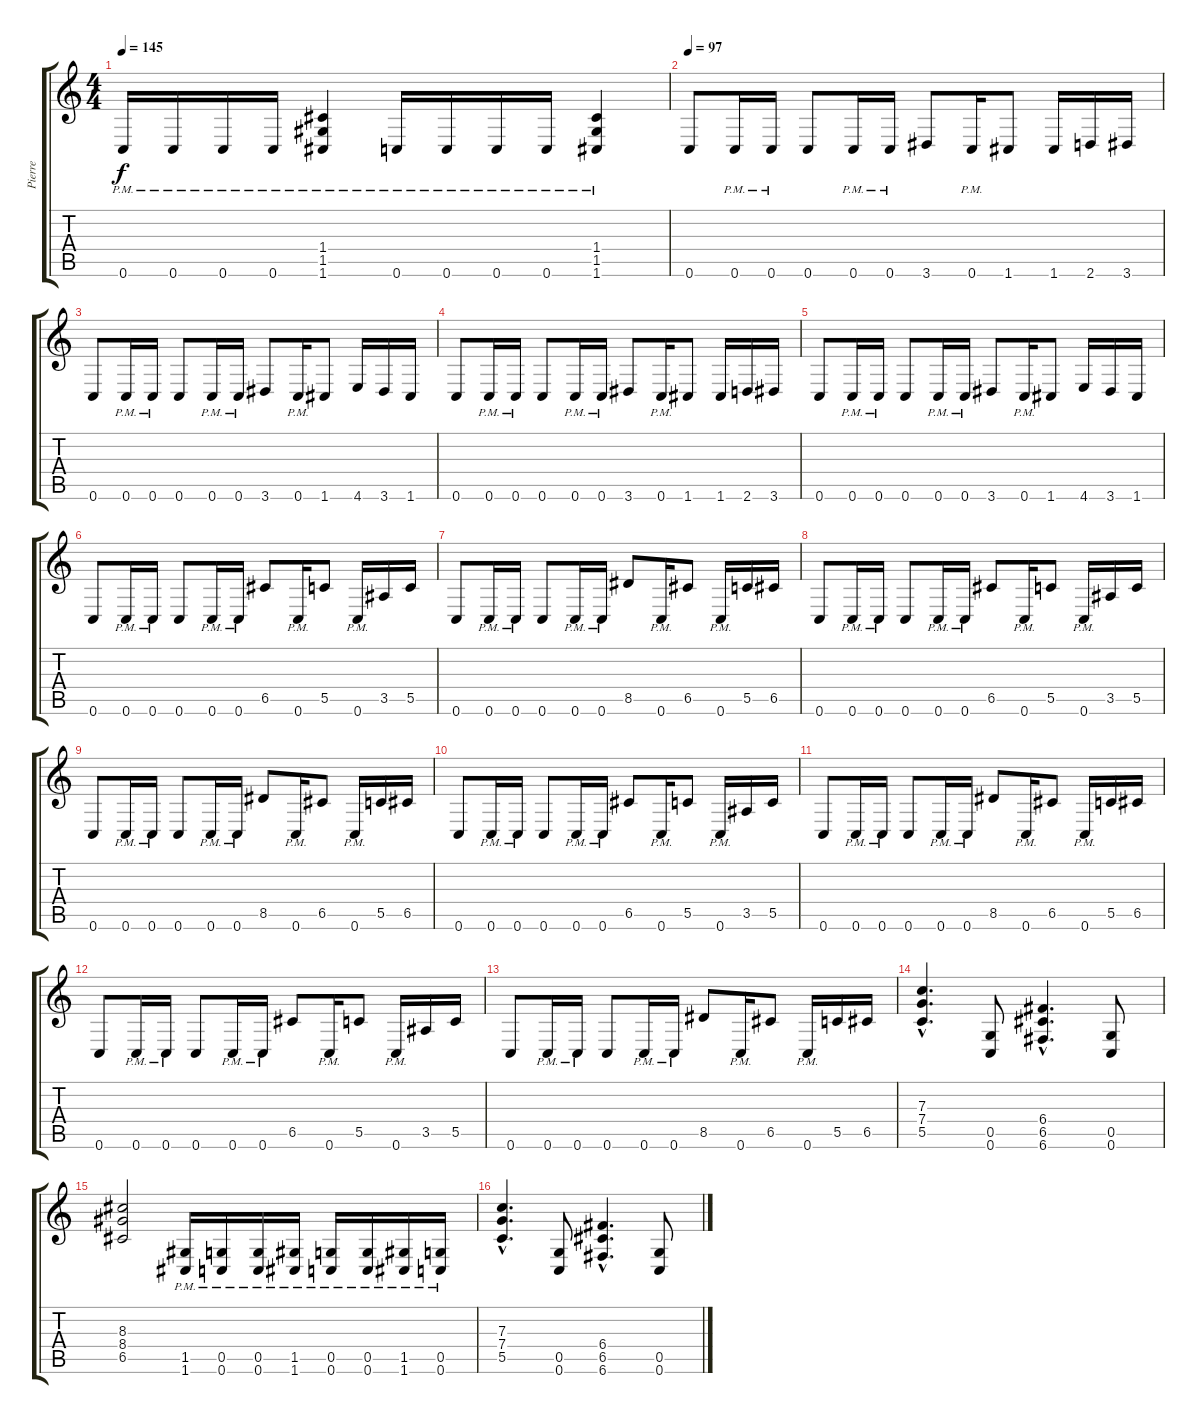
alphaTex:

\track ("Pierre" "Pierre") {instrument distortionguitar}
\staff {score tabs}
\tuning (D4 A3 F3 C3 G2 C2) {hide}
\ts (4 4)
\tempo 145
\clef g2
\ks c
0.6{pm}.16{dy f} 0.6{pm}.16 0.6{pm}.16 0.6{pm}.16 (1.4 1.5 1.6{pm}).4 0.6{pm}.16 0.6{pm}.16 0.6{pm}.16 0.6{pm}.16 (1.4 1.5 1.6{pm}).4 |
\section ("" "")
\tempo 97
0.6.8 0.6{pm}.16 0.6{pm}.16 0.6.8 0.6{pm}.16 0.6{pm}.16 3.6.8 0.6{pm}.16 1.6.8 1.6.16 2.6.16 3.6.16 |
0.6.8 0.6{pm}.16 0.6{pm}.16 0.6.8 0.6{pm}.16 0.6{pm}.16 3.6.8 0.6{pm}.16 1.6.8 4.6.16 3.6.16 1.6.16 |
0.6.8 0.6{pm}.16 0.6{pm}.16 0.6.8 0.6{pm}.16 0.6{pm}.16 3.6.8 0.6{pm}.16 1.6.8 1.6.16 2.6.16 3.6.16 |
0.6.8 0.6{pm}.16 0.6{pm}.16 0.6.8 0.6{pm}.16 0.6{pm}.16 3.6.8 0.6{pm}.16 1.6.8 4.6.16 3.6.16 1.6.16 |
0.6.8 0.6{pm}.16 0.6{pm}.16 0.6.8 0.6{pm}.16 0.6{pm}.16 6.5.8 0.6{pm}.16 5.5.8 0.6{pm}.16 3.5.16 5.5.16 |
0.6.8 0.6{pm}.16 0.6{pm}.16 0.6.8 0.6{pm}.16 0.6{pm}.16 8.5.8 0.6{pm}.16 6.5.8 0.6{pm}.16 5.5.16 6.5.16 |
0.6.8 0.6{pm}.16 0.6{pm}.16 0.6.8 0.6{pm}.16 0.6{pm}.16 6.5.8 0.6{pm}.16 5.5.8 0.6{pm}.16 3.5.16 5.5.16 |
0.6.8 0.6{pm}.16 0.6{pm}.16 0.6.8 0.6{pm}.16 0.6{pm}.16 8.5.8 0.6{pm}.16 6.5.8 0.6{pm}.16 5.5.16 6.5.16 |
0.6.8 0.6{pm}.16 0.6{pm}.16 0.6.8 0.6{pm}.16 0.6{pm}.16 6.5.8 0.6{pm}.16 5.5.8 0.6{pm}.16 3.5.16 5.5.16 |
0.6.8 0.6{pm}.16 0.6{pm}.16 0.6.8 0.6{pm}.16 0.6{pm}.16 8.5.8 0.6{pm}.16 6.5.8 0.6{pm}.16 5.5.16 6.5.16 |
0.6.8 0.6{pm}.16 0.6{pm}.16 0.6.8 0.6{pm}.16 0.6{pm}.16 6.5.8 0.6{pm}.16 5.5.8 0.6{pm}.16 3.5.16 5.5.16 |
0.6.8 0.6{pm}.16 0.6{pm}.16 0.6.8 0.6{pm}.16 0.6{pm}.16 8.5.8 0.6{pm}.16 6.5.8 0.6{pm}.16 5.5.16 6.5.16 |
\section ("" "")
(7.3{hac} 7.4{hac} 5.5{hac}).4{d} (0.5 0.6).8 (6.4{hac} 6.5{hac} 6.6{hac}).4{d} (0.5 0.6).8 |
(8.3 8.4 6.5).2 (1.5{pm} 1.6{pm}).16 (0.5{pm} 0.6{pm}).16 (0.5{pm} 0.6{pm}).16 (1.5{pm} 1.6{pm}).16 (0.5{pm} 0.6{pm}).16 (0.5{pm} 0.6{pm}).16 (1.5{pm} 1.6{pm}).16 (0.5{pm} 0.6{pm}).16 |
(7.3{hac} 7.4{hac} 5.5{hac}).4{d} (0.5 0.6).8 (6.4{hac} 6.5{hac} 6.6{hac}).4{d} (0.5 0.6).8
